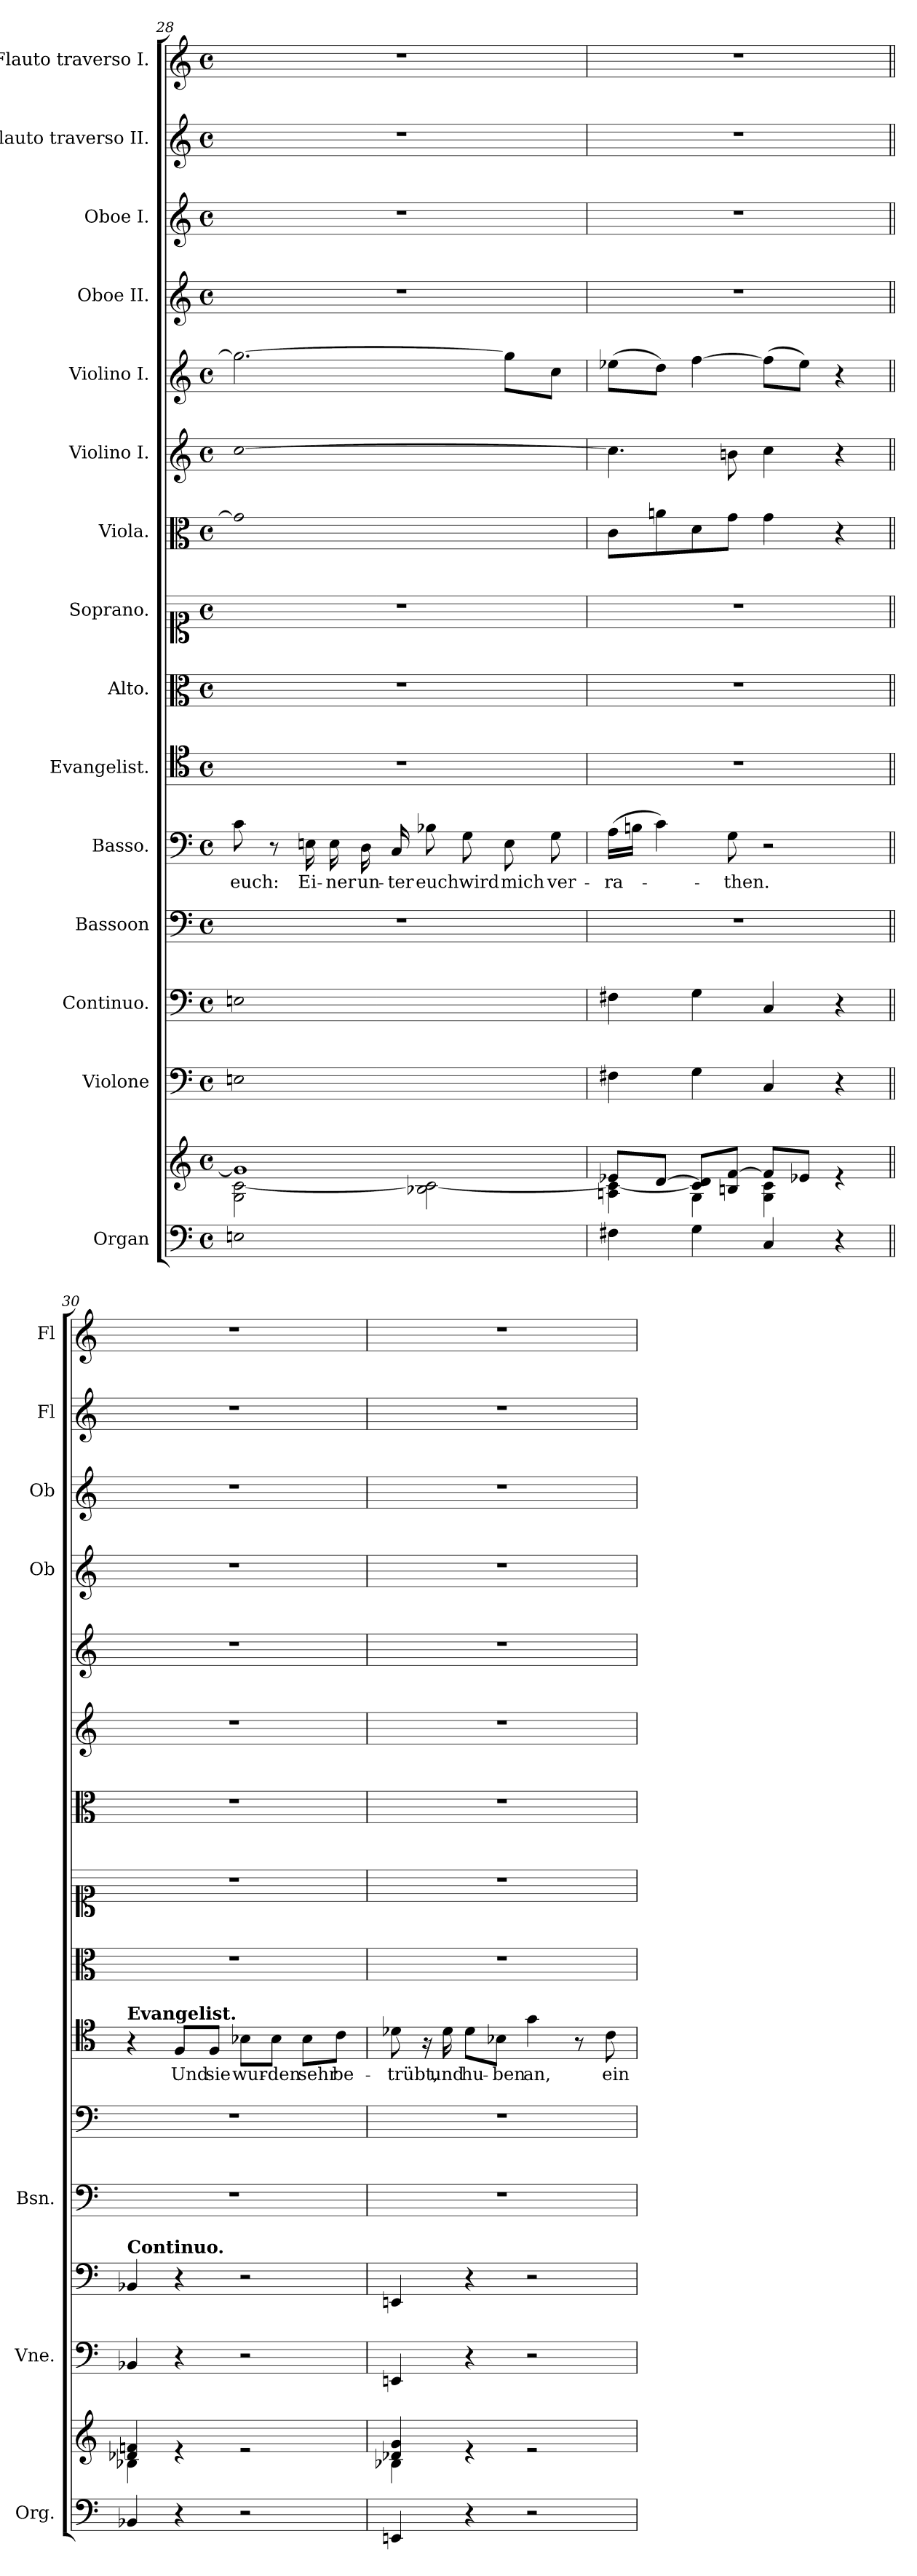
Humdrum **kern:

**kern	**kern	**kern	**kern	**kern	**kern	**text	**kern	**text	**kern	**kern	**kern	**kern	**kern	**kern	**kern	**kern	**kern
*part15	*part15	*part14	*part13	*part12	*part11	*part11	*part10	*part10	*part9	*part8	*part7	*part6	*part5	*part4	*part3	*part2	*part1
*staff16	*staff15	*staff14	*staff13	*staff12	*staff11	*staff11	*staff10	*staff10	*staff9	*staff8	*staff7	*staff6	*staff5	*staff4	*staff3	*staff2	*staff1
*I"Organ	*	*I"Violone	*I"Continuo.	*I"Bassoon	*I"Basso.	*	*I"Evangelist.	*	*I"Alto.	*I"Soprano.	*I"Viola.	*I"Violino I.	*I"Violino I.	*I"Oboe II.	*I"Oboe I.	*I"Flauto traverso II.	*I"Flauto traverso I.
*I'Org.	*	*I'Vne.	*	*I'Bsn.	*	*	*	*	*	*	*	*	*	*I'Ob	*I'Ob	*I'Fl	*I'Fl
*clefF4	*clefG2	*clefF4	*clefF4	*clefF4	*clefF4	*	*clefC4	*	*clefC3	*clefC1	*clefC3	*clefG2	*clefG2	*clefG2	*clefG2	*clefG2	*clefG2
*	*	*ITrd7c12	*	*	*	*	*	*	*	*	*	*	*	*	*	*	*
*k[]	*k[]	*k[]	*k[]	*k[]	*k[]	*	*k[]	*	*k[]	*k[]	*k[]	*k[]	*k[]	*k[]	*k[]	*k[]	*k[]
*M4/4	*M4/4	*M4/4	*M4/4	*M4/4	*M4/4	*	*M4/4	*	*M4/4	*M4/4	*M4/4	*M4/4	*M4/4	*M4/4	*M4/4	*M4/4	*M4/4
*met(c)	*met(c)	*met(c)	*met(c)	*met(c)	*met(c)	*	*met(c)	*	*met(c)	*met(c)	*met(c)	*met(c)	*met(c)	*met(c)	*met(c)	*met(c)	*met(c)
*MM25	*MM25	*MM25	*MM25	*MM25	*MM25	*	*MM25	*	*MM25	*MM25	*MM25	*MM25	*MM25	*MM25	*MM25	*MM25	*MM25
=28	=28	=28	=28	=28	=28	=28	=28	=28	=28	=28	=28	=28	=28	=28	=28	=28	=28
!LO:N:head=open	!LO:N:head=open	!LO:N:head=open	!LO:N:head=open	!	!	!LO:LY:b	!	!	!	!	!LO:N:head=open	!LO:N:head=open	!	!	!	!	!
*	*^	*	*	*	*	*	*	*	*	*	*	*	*	*	*	*	*
1En	1g]	2G\ [2c\	1EEn	1En	1r	8c\	euch:	1r	.	1r	1r	1g]	[1cc	2.gg\_	1r	1r	1r	1r
.	.	.	.	.	.	8r	.	.	.	.	.	.	.	.	.	.	.	.
!	!	!	!	!	!	!	!LO:LY:b	!	!	!	!	!	!	!	!	!	!	!
.	.	.	.	.	.	16En\	Ei-	.	.	.	.	.	.	.	.	.	.	.
!	!	!	!	!	!	!	!LO:LY:b	!	!	!	!	!	!	!	!	!	!	!
.	.	.	.	.	.	16E\	-ner	.	.	.	.	.	.	.	.	.	.	.
!	!	!	!	!	!	!	!LO:LY:b	!	!	!	!	!	!	!	!	!	!	!
.	.	.	.	.	.	16D\	un-	.	.	.	.	.	.	.	.	.	.	.
!	!	!	!	!	!	!	!LO:LY:b	!	!	!	!	!	!	!	!	!	!	!
.	.	.	.	.	.	16C/	-ter	.	.	.	.	.	.	.	.	.	.	.
!	!	!	!	!	!	!	!LO:LY:b	!	!	!	!	!	!	!	!	!	!	!
.	.	2B-X\ 2c\_	.	.	.	8B-X\	euch	.	.	.	.	.	.	.	.	.	.	.
!	!	!	!	!	!	!	!LO:LY:b	!	!	!	!	!	!	!	!	!	!	!
.	.	.	.	.	.	8G\	wird	.	.	.	.	.	.	.	.	.	.	.
!	!	!	!	!	!	!	!LO:LY:b	!	!	!	!	!	!	!	!	!	!	!
.	.	.	.	.	.	8E\	mich	.	.	.	.	.	.	8gg\L]	.	.	.	.
!	!	!	!	!	!	!	!LO:LY:b	!	!	!	!	!	!	!	!	!	!	!
.	.	.	.	.	.	8G\	ver-	.	.	.	.	.	.	8cc\J	.	.	.	.
=29	=29	=29	=29	=29	=29	=29	=29	=29	=29	=29	=29	=29	=29	=29	=29	=29	=29	=29
*	*	*	*	*	*	*	*	*	*	*	*	*	*	*	*	*	*	*MM16
!	!	!	!	!	!	!	!LO:LY:b	!	!	!	!	!	!	!	!	!	!	!
4F#X\	8e-X/L	4An\ 4c\_	4FF#X\	4F#X\	1r	(16A\LL	-ra-	1r	.	1r	1r	8c\L	4.cc\]	(8ee-X\L	1r	1r	1r	1r
.	.	.	.	.	.	16Bn\JJ	.	.	.	.	.	.	.	.	.	.	.	.
.	[8d/J	.	.	.	.	4c\)	.	.	.	.	.	8an\	.	8dd\J)	.	.	.	.
4G\	8c]/ 8d]/L	4G\	4GG\	4G\	.	.	.	.	.	.	.	8d\	.	[4ff\	.	.	.	.
!	!	!	!	!	!	!	!LO:LY:b	!	!	!	!	!	!	!	!	!	!	!
.	8Bn/ [8f/J	.	.	.	.	8G\	-then.	.	.	.	.	8g\J	8bn\	.	.	.	.	.
4C/	8f/L]	4G\ 4c\	4CC/	4C/	.	2r	.	.	.	.	.	4g\	4cc\	(8ff\L]	.	.	.	.
.	8e-X/J	.	.	.	.	.	.	.	.	.	.	.	.	8ee-\J)	.	.	.	.
4r	4re	4ryy	4r	4r	.	.	.	.	.	.	.	4r	4r	4r	.	.	.	.
!!LO:LB:g=z
=30||	=30||	=30||	=30||	=30||	=30||	=30||	=30||	=30||	=30||	=30||	=30||	=30||	=30||	=30||	=30||	=30||	=30||	=30||
!	!	!	!	!	!	!	!	!LO:TX:a:B:t=Evangelist.	!	!	!	!	!	!	!	!	!	!
!	!	!	!	!LO:TX:a:B:t=Continuo.	!	!	!	!	!	!	!	!	!	!	!	!	!	!
4BB-X/	4d-X/ 4fn/	4B-X\	4BBB-X/	4BB-X/	1r	1r	.	4r	.	1r	1r	1r	1r	1r	1r	1r	1r	1r
!	!	!	!	!	!	!	!	!	!LO:LY:b	!	!	!	!	!	!	!	!	!
4r	4re	2.ryy	4r	4r	.	.	.	8F/L	Und	.	.	.	.	.	.	.	.	.
!	!	!	!	!	!	!	!	!	!LO:LY:b	!	!	!	!	!	!	!	!	!
.	.	.	.	.	.	.	.	8F/J	sie	.	.	.	.	.	.	.	.	.
!	!	!	!	!	!	!	!	!	!LO:LY:b	!	!	!	!	!	!	!	!	!
2r	2re	.	2r	2r	.	.	.	8B-X\L	wur-	.	.	.	.	.	.	.	.	.
!	!	!	!	!	!	!	!	!	!LO:LY:b	!	!	!	!	!	!	!	!	!
.	.	.	.	.	.	.	.	8B-\J	-den	.	.	.	.	.	.	.	.	.
!	!	!	!	!	!	!	!	!	!LO:LY:b	!	!	!	!	!	!	!	!	!
.	.	.	.	.	.	.	.	8B-\L	sehr	.	.	.	.	.	.	.	.	.
!	!	!	!	!	!	!	!	!	!LO:LY:b	!	!	!	!	!	!	!	!	!
.	.	.	.	.	.	.	.	8c\J	be-	.	.	.	.	.	.	.	.	.
=31	=31	=31	=31	=31	=31	=31	=31	=31	=31	=31	=31	=31	=31	=31	=31	=31	=31	=31
*	*	*	*	*	*	*	*	*	*	*	*	*	*	*	*	*	*	*MM40
!	!	!	!	!	!	!	!	!	!LO:LY:b	!	!	!	!	!	!	!	!	!
4EEn/	4d-X/ 4g/	4B-X\	4EEEn/	4EEn/	1r	1r	.	8d-X\	trübt,	1r	1r	1r	1r	1r	1r	1r	1r	1r
.	.	.	.	.	.	.	.	16r	.	.	.	.	.	.	.	.	.	.
!	!	!	!	!	!	!	!	!	!LO:LY:b	!	!	!	!	!	!	!	!	!
.	.	.	.	.	.	.	.	16d-\	und	.	.	.	.	.	.	.	.	.
!	!	!	!	!	!	!	!	!	!LO:LY:b	!	!	!	!	!	!	!	!	!
4r	4re	2.ryy	4r	4r	.	.	.	8d-\L	hu-	.	.	.	.	.	.	.	.	.
!	!	!	!	!	!	!	!	!	!LO:LY:b	!	!	!	!	!	!	!	!	!
.	.	.	.	.	.	.	.	8B-X\J	-ben	.	.	.	.	.	.	.	.	.
!	!	!	!	!	!	!	!	!	!LO:LY:b	!	!	!	!	!	!	!	!	!
2r	2re	.	2r	2r	.	.	.	4g\	an,	.	.	.	.	.	.	.	.	.
.	.	.	.	.	.	.	.	8r	.	.	.	.	.	.	.	.	.	.
!	!	!	!	!	!	!	!	!	!LO:LY:b	!	!	!	!	!	!	!	!	!
.	.	.	.	.	.	.	.	8c\	ein	.	.	.	.	.	.	.	.	.
*	*v	*v	*	*	*	*	*	*	*	*	*	*	*	*	*	*	*	*
=	=	=	=	=	=	=	=	=	=	=	=	=	=	=	=	=	=
*-	*-	*-	*-	*-	*-	*-	*-	*-	*-	*-	*-	*-	*-	*-	*-	*-	*-
